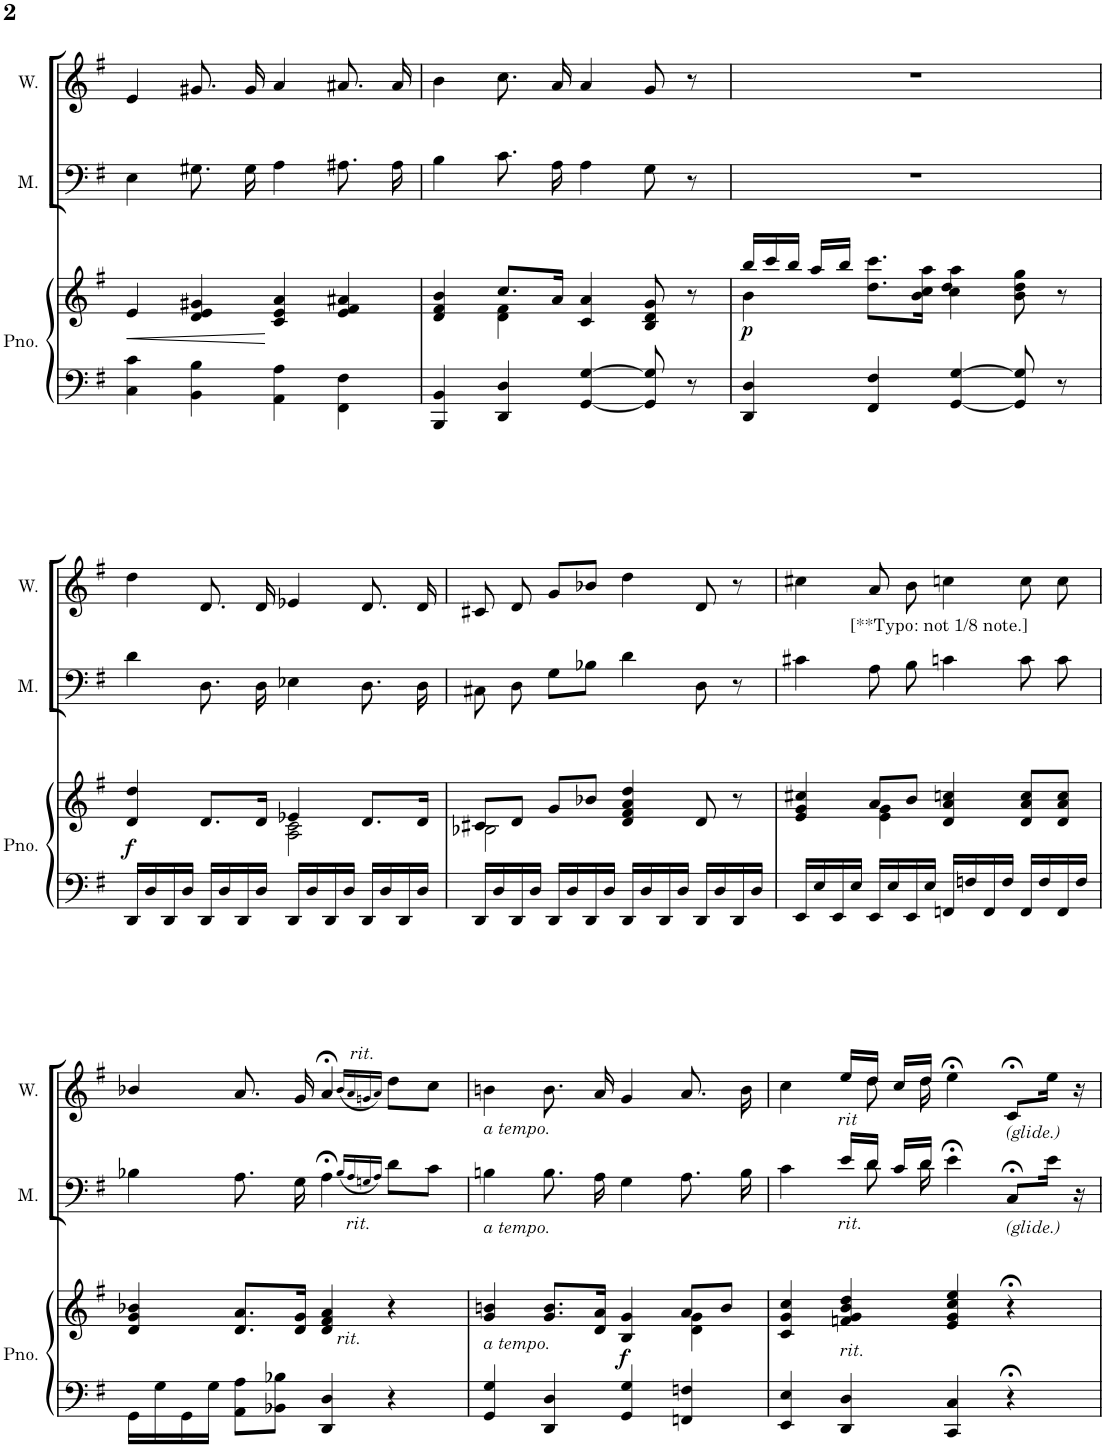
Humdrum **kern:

**kern	**kern	**dynam	**kern	**kern
*part3	*part3	*part3	*part2	*part1
*staff4	*staff3	*staff3/4	*staff2	*staff1
*I"Grand Piano	*	*	*I"Men	*I"Women
*I'Pno.	*	*	*I'M.	*I'W.
!!LO:PB:g=z
*clefF4	*clefG2	*	*clefF4	*clefG2
*k[f#]	*k[f#]	*	*k[f#]	*k[f#]
*M4/4	*M4/4	*	*M4/4	*M4/4
*met(c)	*met(c)	*	*met(c)	*met(c)
=13	=13	=13	=13	=13
!	!	!LO:HP:b	!	!
4C\ 4c\	4e/	<	4E'~\	4e'~/
4BB\ 4B\	4d/ 4e/ 4g#X/	.	8.G#X'~\	8.g#X'~/
.	.	.	16G#'~\	16g#'~/
4AA\ 4A\	4c/ 4e/ 4a/	[	4A'~\	4a'~/
4FF#\ 4F#\	4e/ 4f#/ 4a#X/	.	8.A#X'~\	8.a#X'~/
.	.	.	16A#'~\	16a#'~/
=14	=14	=14	=14	=14
*	*^	*	*	*
4BBB/ 4BB/	4d/ 4f#/ 4b/	4ryy	.	4B'~\	4b'~\
4DD/ 4D/	8.cc/L	4d\ 4f#\	.	8.c'~\	8.cc'~\
.	16a/Jk	.	.	16A'~\	16a'~/
[4GG/ [4G/	4c/ 4a/	2ryy	.	4A'~\	4a'~/
8GG/] 8G/]	8B/ 8d/ 8g/	.	.	8G\	8g/
8r	8r	.	.	8r	8r
=15	=15	=15	=15	=15	=15
*	*Xbrackettup	*	*	*	*
!	!	!	!LO:DY:b	!	!
4DD/ 4D/	24bb/LL	4b\	p	1r	1r
.	24ccc/	.	.	.	.
.	24bb/JJ	.	.	.	.
.	16aa/LL	.	.	.	.
.	16bb/JJ	.	.	.	.
4FF#/ 4F#/	8.dd\ 8.ccc\L	2.ryy	.	.	.
.	16b\ 16cc\ 16aa\Jk	.	.	.	.
[4GG/ [4G/	4cc\ 4dd\ 4aa\	.	.	.	.
8GG/] 8G/]	8b\ 8dd\ 8gg\	.	.	.	.
8r	8r	.	.	.	.
!!LO:LB:g=z
=16	=16	=16	=16	=16	=16
!	!	!	!LO:DY:b	!	!
16DD/LL	4d/ 4dd/	2ryy	f	4d'~\	4dd'~\
16D/	.	.	.	.	.
16DD/	.	.	.	.	.
16D/JJ	.	.	.	.	.
16DD/LL	8.d/L	.	.	8.D'~\	8.d'~/
16D/	.	.	.	.	.
16DD/	.	.	.	.	.
16D/JJ	16d/Jk	.	.	16D'~\	16d'~/
16DD/LL	4e-X/	2A\ 2c\	.	4E-X'~\	4e-X'~/
16D/	.	.	.	.	.
16DD/	.	.	.	.	.
16D/JJ	.	.	.	.	.
16DD/LL	8.d/L	.	.	8.D'~\	8.d'~/
16D/	.	.	.	.	.
16DD/	.	.	.	.	.
16D/JJ	16d/Jk	.	.	16D'~\	16d'~/
=17	=17	=17	=17	=17	=17
16DD/LL	8c#X/L	2B-X\	.	8C#X'~\	8c#X'~/
16D/	.	.	.	.	.
16DD/	8d/J	.	.	8D'~\	8d'~/
16D/JJ	.	.	.	.	.
16DD/LL	8g/L	.	.	(8G\L	(8g/L
16D/	.	.	.	.	.
16DD/	8b-X/J	.	.	8B-X'~\J)	8b-X'~/J)
16D/JJ	.	.	.	.	.
16DD/LL	4d/ 4f#/ 4a/ 4dd/	2ryy	.	4d'~\	4dd'~\
16D/	.	.	.	.	.
16DD/	.	.	.	.	.
16D/JJ	.	.	.	.	.
16DD/LL	8d/	.	.	8D\	8d/
16D/	.	.	.	.	.
16DD/	8r	.	.	8r	8r
16D/JJ	.	.	.	.	.
=18	=18	=18	=18	=18	=18
16EE/LL	4e/ 4g/ 4cc#X/	4ryy	.	4c#X'~\	4cc#X'~\
16E/	.	.	.	.	.
16EE/	.	.	.	.	.
16E/JJ	.	.	.	.	.
16EE/LL	8a/L	4e\ 4g\	.	8A'~\	8a'~/
16E/	.	.	.	.	.
16EE/	8b/J	.	.	8B'~\	8b'~\
16E/JJ	.	.	.	.	.
!	!	!	!	!	!LO:TX:b:t=[**Typo&colon; not 1/8 note.]
16FFn/LL	4d/ 4a/ 4ccn/	2ryy	.	4cn'~\	4ccn'~\
16Fn/	.	.	.	.	.
16FF/	.	.	.	.	.
16F/JJ	.	.	.	.	.
16FF/LL	8d/ 8a/ 8cc/L	.	.	8c'~\	8cc'~\
16F/	.	.	.	.	.
16FF/	8d/ 8a/ 8cc/J	.	.	8c'~\	8cc'~\
16F/JJ	.	.	.	.	.
*	*v	*v	*	*	*
!!LO:LB:g=z
=19	=19	=19	=19	=19
16GG\LL	4d/ 4g/ 4b-X/	.	4B-X'~\	4b-X'~/
16G\	.	.	.	.
16GG\	.	.	.	.
16G\JJ	.	.	.	.
8AA\ 8A\L	8.d/ 8.a/L	.	8.A'~\	8.a'~/
8BB-X\ 8B-X\J	.	.	.	.
.	16d/ 16g/Jk	.	16G'~\	16g'~/
!	!LO:TX:b:i:t=rit.	!	!	!
4DD/ 4D/	4d/ 4f#/ 4a/	.	4A;<'~\	4a;<'~/
.	.	.	(16qB-/LL	(16qb-/LL
.	.	.	16qA/	16qa/
.	.	.	16qGn/	16qgn/
.	.	.	16qA/JJ)	16qa/JJ)
!	!	!	!	!LO:TX:a:i:t=rit.
!	!	!	!LO:TX:b:i:t=rit.	!
4r	4r	.	(8d\L	(8dd\L
.	.	.	8c'~\J)	8cc'~\J)
=20	=20	=20	=20	=20
*	*^	*	*	*
!	!	!	!	!	!LO:TX:b:i:t=a tempo.
!	!	!	!	!LO:TX:b:i:t=a tempo.	!
!	!LO:TX:b:i:t=a tempo.	!	!	!	!
4GG/ 4G/	4g/ 4bn/	2.ryy	.	4Bn'~\	4bn'~\
4DD/ 4D/	8.g/ 8.b/L	.	.	8.B'~\	8.b'~\
.	16d/ 16a/Jk	.	.	16A'~\	16a'~/
!	!	!	!LO:DY:b	!	!
4GG/ 4G/	4B/ 4g/	.	f	4G'~\	4g'~/
4FFn/ 4Fn/	8a/L	4d\ 4g\	.	8.A'~\	8.a'~/
.	8b/J	.	.	.	.
.	.	.	.	16B'~\	16b'~\
*	*v	*v	*	*	*
=21	=21	=21	=21	=21
*	*	*	*^	*^
4EE/ 4E/	4c/ 4g/ 4cc/	.	4c'~\	16ryy	4cc'~\	16ryy
!	!	!	!	!	!LO:TX:b:i:t=rit	!
!	!	!	!LO:TX:b:i:t=rit.	!	!	!
!	!LO:TX:b:i:t=rit.	!	!	!	!	!
*	*	*	*v	*v	*	*
*	*	*	*	*v	*v
4DD/ 4D/	4fn/ 4g/ 4b/ 4dd/	.	(16e/LL	(16ee/LL
*	*	*	*^	*^
.	.	.	16d'~/JJ)	8d'~\	16dd'~/JJ)	8dd'~\
.	.	.	(16c/LL	.	(16cc/LL	.
.	.	.	16d'~/JJ)	16d'~\	16dd'~/JJ)	16dd'~\
4CC/ 4C/	4e/ 4g/ 4cc/ 4ee/	.	4e;<\	2ryy	4ee;<\	2ryy
!	!	!	!	!	!LO:TX:b:i:t=(glide.)	!
!	!	!	!LO:TX:b:i:t=(glide.)	!	!	!
4r;<	4r;<	.	8C;</L	.	8c;</L	.
.	.	.	16e'~\Jk	.	16ee'~\Jk	.
.	.	.	16r;<	.	16r;<	.
*	*	*	*v	*v	*	*
*	*	*	*	*v	*v
=	=	=	=	=
*-	*-	*-	*-	*-
